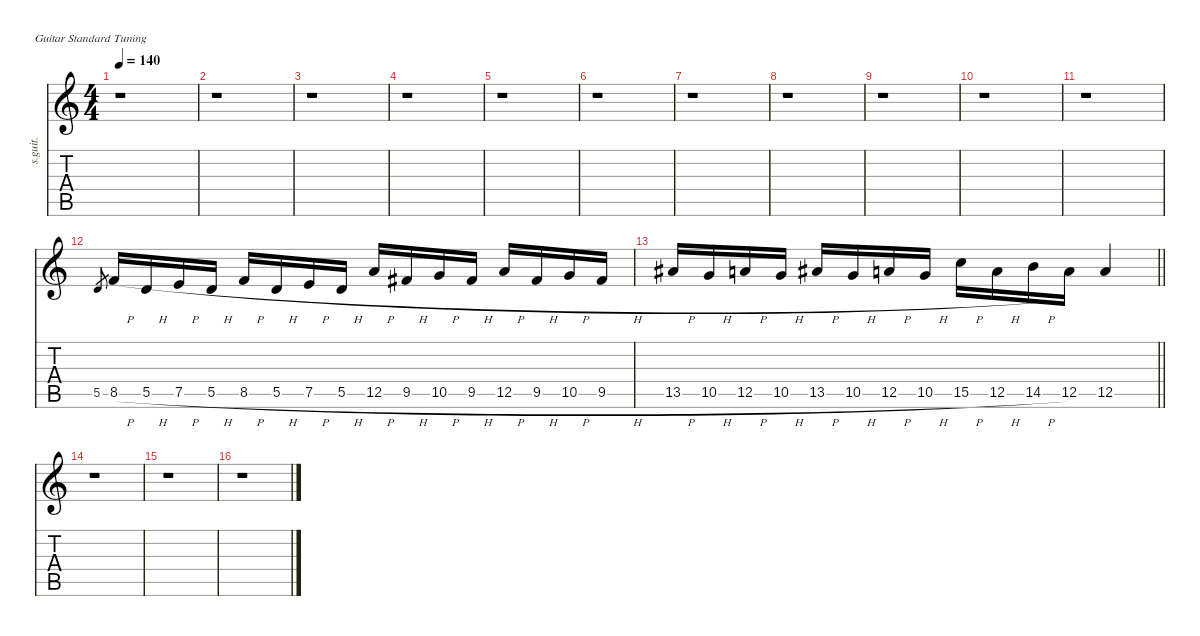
\defaultSystemsLayout 4
\hideDynamics
\bracketExtendMode nobrackets
\otherSystemsTrackNameOrientation horizontal
\track ("Gtr. II" "s.guit.") {defaultSystemsLayout 8 instrument overdrivenguitar}
\staff {score tabs}
\tuning (E4 B3 G3 D3 A2 E2)
\ts (4 4)
\tempo 140
\clef g2
\ks c
r.1{dy mf beam Down} |
r.1{beam Down} |
r.1{beam Down} |
r.1{beam Down} |
r.1{beam Down} |
r.1{beam Down} |
r.1{beam Down} |
r.1{beam Down} |
r.1{beam Down} |
r.1{beam Down} |
r.1{beam Down} |
5.5.8{gr dy mp beam Up} 8.5{h}.16{dy mf beam Up} 5.5{h}.16{beam Up} 7.5{h}.16{beam Up} 5.5{h}.16{beam Up} 8.5{h}.16{beam Up} 5.5{h}.16{beam Up} 7.5{h}.16{beam Up} 5.5{h}.16{beam Up} 12.5{h}.16{beam Up} 9.5{h acc #}.16{beam Up} 10.5{h}.16{beam Up} 9.5{h acc #}.16{beam Up} 12.5{h}.16{beam Up} 9.5{h acc #}.16{beam Up} 10.5{h}.16{beam Up} 9.5{h acc #}.16{beam Up} |
\barLineRight lightlight
13.5{h acc #}.16{beam Up} 10.5{h}.16{beam Up} 12.5{h}.16{beam Up} 10.5{h}.16{beam Up} 13.5{h acc #}.16{beam Up} 10.5{h}.16{beam Up} 12.5{h}.16{beam Up} 10.5{h}.16{beam Up} 15.5{h}.16{beam Down} 12.5{h}.16{beam Down} 14.5{h}.16{beam Down} 12.5.16{beam Down} 12.5.4{beam Up} |
r.1{beam Down} |
r.1{beam Down} |
r.1{beam Down}
